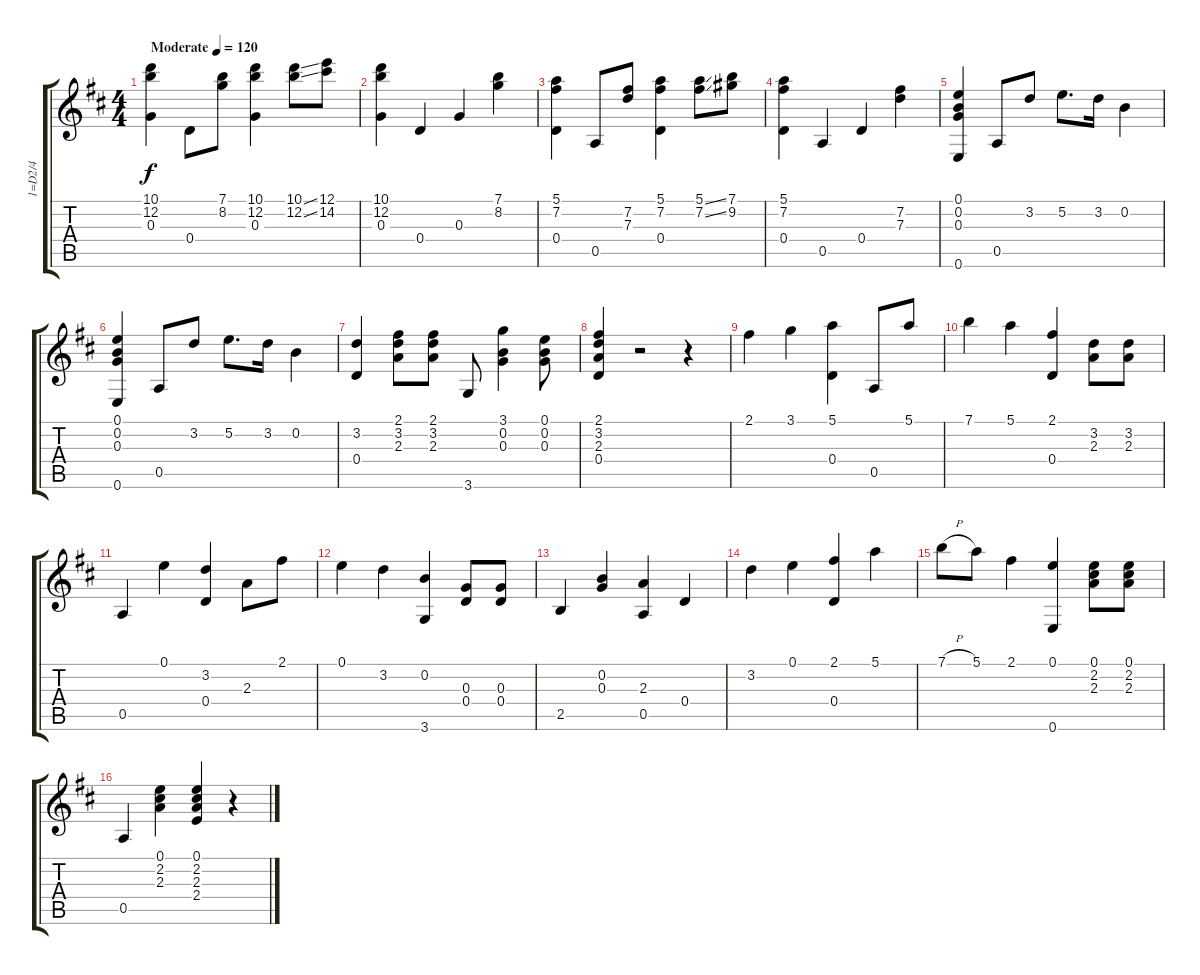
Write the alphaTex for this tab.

\track ("1=D2/4" "1=D2/4") {instrument acousticguitarnylon}
\staff {score tabs}
\tuning (E4 B3 G3 D3 A2 E2) {hide}
\ts (4 4)
\tempo (120 "Moderate")
\clef g2
\ks d
(10.1 12.2 0.3).4{dy f instrument acousticguitarnylon} 0.4.8 (7.1 8.2).8 (10.1 12.2 0.3).4 (10.1{ss} 12.2{ss}).8 (12.1 14.2).8 |
(10.1 12.2 0.3).4 0.4.4 0.3.4 (7.1 8.2).4 |
(5.1 7.2 0.4).4 0.5.8 (7.2 7.3).8 (5.1 7.2 0.4).4 (5.1{ss} 7.2{ss}).8 (7.1 9.2).8 |
(5.1 7.2 0.4).4 0.5.4 0.4.4 (7.2 7.3).4 |
(0.1 0.2 0.3 0.6).4 0.5.8 3.2.8 5.2.8{d} 3.2.16 0.2.4 |
(0.1 0.2 0.3 0.6).4 0.5.8 3.2.8 5.2.8{d} 3.2.16 0.2.4 |
(3.2 0.4).4 (2.1 3.2 2.3).8 (2.1 3.2 2.3).8 3.6.8 (3.1 0.2 0.3).4 (0.1 0.2 0.3).8 |
(2.1 3.2 2.3 0.4).4 r.2 r.4 |
2.1.4 3.1.4 (5.1 0.4).4 0.5.8 5.1.8 |
7.1.4 5.1.4 (2.1 0.4).4 (3.2 2.3).8 (3.2 2.3).8 |
0.5.4 0.1.4 (3.2 0.4).4 2.3.8 2.1.8 |
0.1.4 3.2.4 (0.2 3.6).4 (0.3 0.4).8 (0.3 0.4).8 |
2.5.4 (0.2 0.3).4 (2.3 0.5).4 0.4.4 |
3.2.4 0.1.4 (2.1 0.4).4 5.1.4 |
7.1{h}.8 5.1.8 2.1.4 (0.1 0.6).4 (0.1 2.2 2.3).8 (0.1 2.2 2.3).8 |
0.5.4 (0.1 2.2 2.3).4 (0.1 2.2 2.3 2.4).4 r.4
